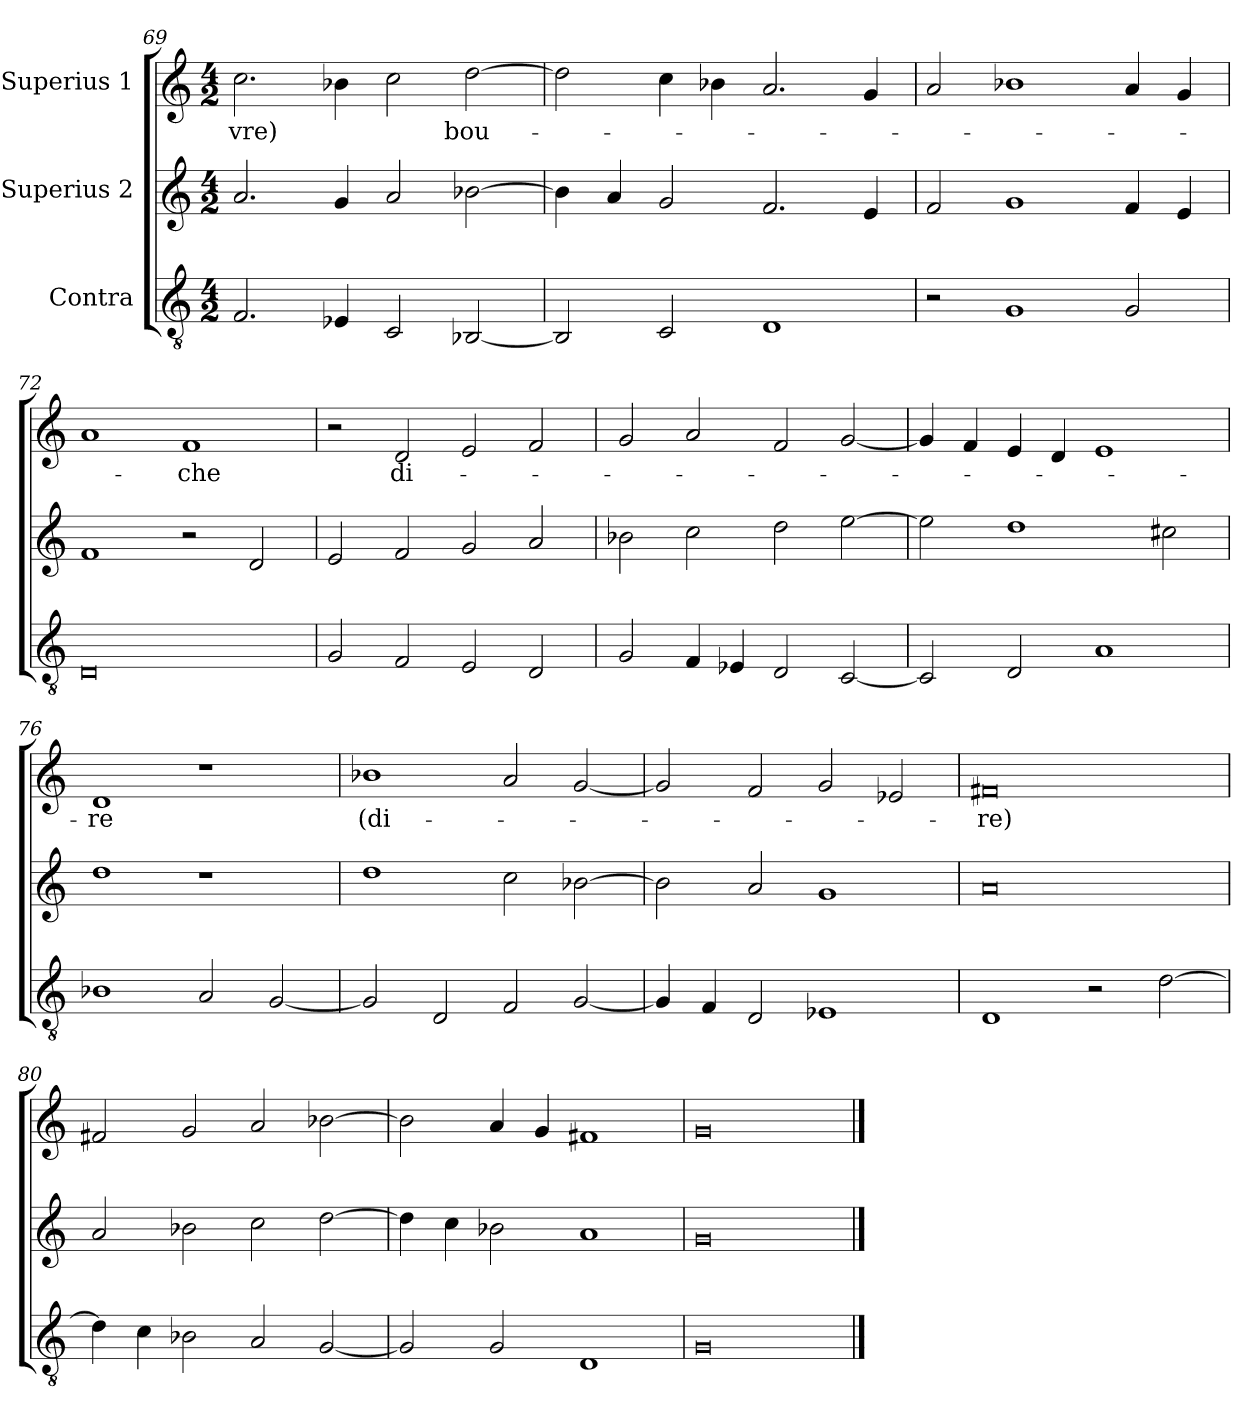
**kern	**kern	**kern	**text
*part3	*part2	*part1	*part1
*staff3	*staff2	*staff1	*staff1
*I"Contra	*I"Superius 2	*I"Superius 1	*
*clefGv2	*clefG2	*clefG2	*
*M4/2	*M4/2	*M4/2	*
=69	=69	=69	=69
2.F	2.a	2.cc	-vre)
4E-X	4g	4b-X	.
2C	2a	2cc	.
[2BB-X	[2b-X	[2dd	bou-
=70	=70	=70	=70
2BB-]	4b-]	2dd]	.
.	4a	.	.
2C	2g	4cc	.
.	.	4b-X	.
1D	2.f	2.a	.
.	4e	4g	.
=71	=71	=71	=71
2r	2f	2a	.
1G	1g	1b-X	.
2G	4f	4a	.
.	4e	4g	.
=72	=72	=72	=72
0D	1f	1a	.
.	2r	1f	-che
.	2d	.	.
=73	=73	=73	=73
2G	2e	2r	.
2F	2f	2d	di-
2E	2g	2e	.
2D	2a	2f	.
=74	=74	=74	=74
2G	2b-X	2g	.
4F	2cc	2a	.
4E-X	.	.	.
2D	2dd	2f	.
[2C	[2ee	[2g	.
=75	=75	=75	=75
2C]	2ee]	4g]	.
.	.	4f	.
2D	1dd	4e	.
.	.	4d	.
1A	.	1e	.
.	2cc#X	.	.
=76	=76	=76	=76
1B-X	1dd	1d	-re
2A	1r	1r	.
[2G	.	.	.
=77	=77	=77	=77
2G]	1dd	1b-X	(di-
2D	.	.	.
2F	2cc	2a	.
[2G	[2b-X	[2g	.
=78	=78	=78	=78
4G]	2b-]	2g]	.
4F	.	.	.
2D	2a	2f	.
1E-X	1g	2g	.
.	.	2e-X	.
=79	=79	=79	=79
1D	0a	0f#X	-re)
2r	.	.	.
[2d	.	.	.
=80	=80	=80	=80
4d]	2a	2f#X	.
4c	.	.	.
2B-X	2b-X	2g	.
2A	2cc	2a	.
[2G	[2dd	[2b-X	.
=81	=81	=81	=81
2G]	4dd]	2b-]	.
.	4cc	.	.
2G	2b-X	4a	.
.	.	4g	.
1D	1a	1f#X	.
=82	=82	=82	=82
0G	0g	0g	.
==	==	==	==
*-	*-	*-	*-
